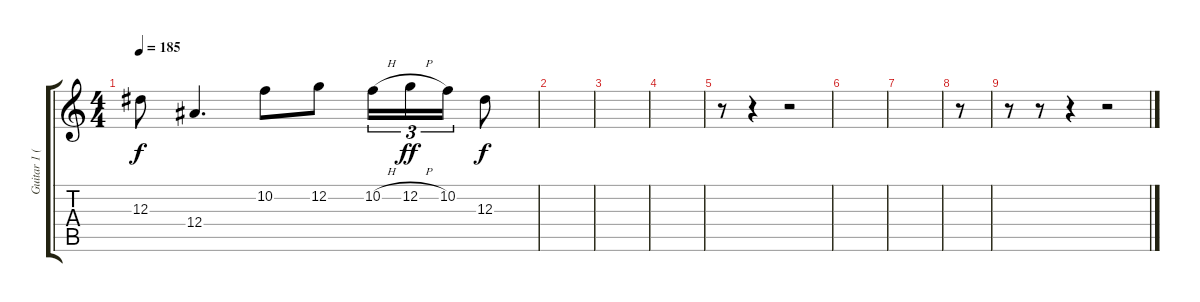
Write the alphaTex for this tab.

\track ("Guitar 1 (Lead)" "Guitar 1 (") {instrument distortionguitar}
\staff {score tabs}
\tuning (C4 G3 Eb3 Bb2 F2 C2) {hide}
\ts (4 4)
\tempo 185
\clef g2
\ks c
12.3{t}.8{dy f} 12.4.4{d} 10.2.8 12.2.8 10.2{h}.16{tu (3 2)} 12.2{h}.16{tu (3 2) dy ff} 10.2.16{tu (3 2)} 12.3.8{dy f} |
|
|
|
r.8 r.4 r.2 |
|
|
r.8 |
r.8 r.8 r.4 r.2
